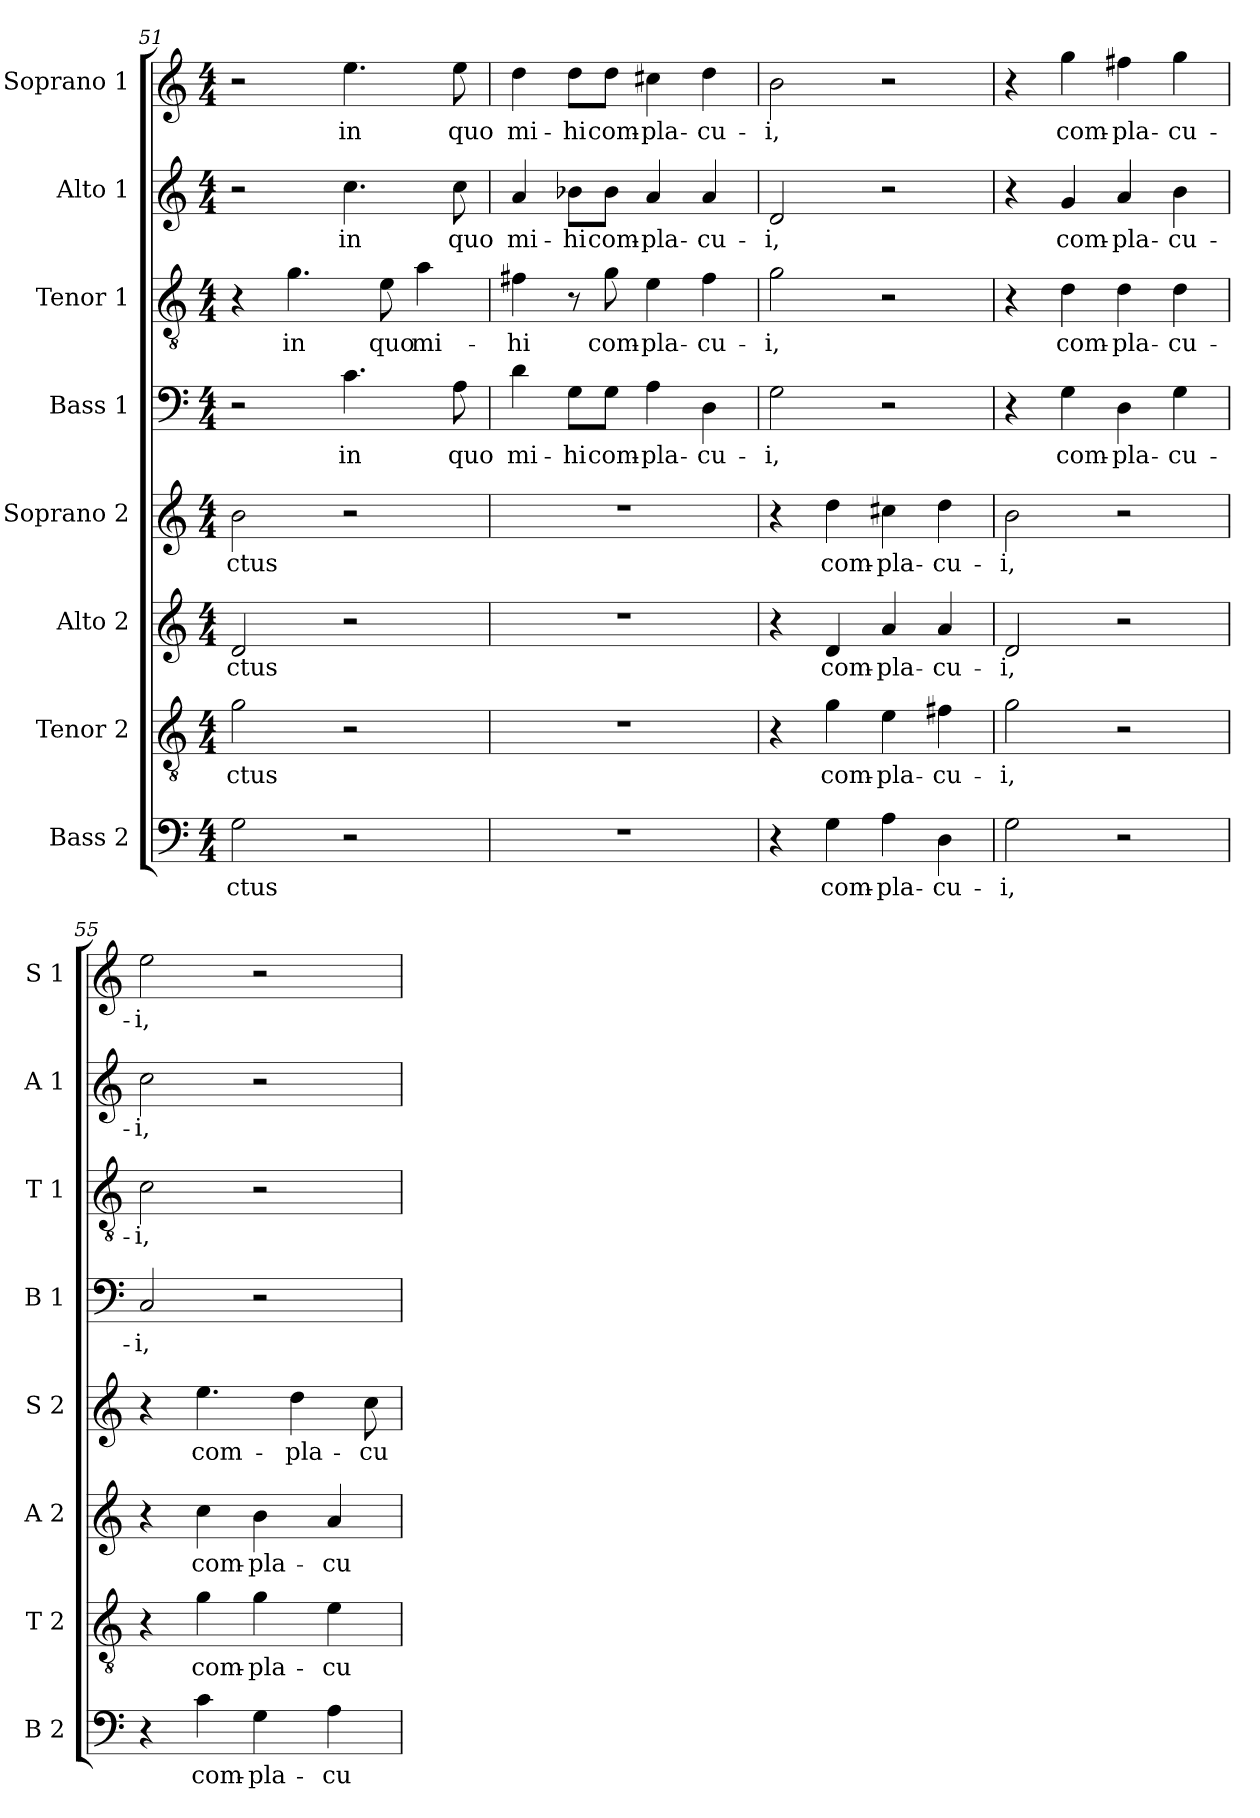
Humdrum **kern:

**kern	**text	**kern	**text	**kern	**text	**kern	**text	**kern	**text	**kern	**text	**kern	**text	**kern	**text
*part8	*part8	*part7	*part7	*part6	*part6	*part5	*part5	*part4	*part4	*part3	*part3	*part2	*part2	*part1	*part1
*staff8	*staff8	*staff7	*staff7	*staff6	*staff6	*staff5	*staff5	*staff4	*staff4	*staff3	*staff3	*staff2	*staff2	*staff1	*staff1
*I"Bass 2	*	*I"Tenor 2	*	*I"Alto 2	*	*I"Soprano 2	*	*I"Bass 1	*	*I"Tenor 1	*	*I"Alto 1	*	*I"Soprano 1	*
*I'B 2	*	*I'T 2	*	*I'A 2	*	*I'S 2	*	*I'B 1	*	*I'T 1	*	*I'A 1	*	*I'S 1	*
*clefF4	*	*clefGv2	*	*clefG2	*	*clefG2	*	*clefF4	*	*clefGv2	*	*clefG2	*	*clefG2	*
*k[]	*	*k[]	*	*k[]	*	*k[]	*	*k[]	*	*k[]	*	*k[]	*	*k[]	*
*C:	*	*C:	*	*C:	*	*C:	*	*C:	*	*C:	*	*C:	*	*C:	*
*M4/4	*	*M4/4	*	*M4/4	*	*M4/4	*	*M4/4	*	*M4/4	*	*M4/4	*	*M4/4	*
=51	=51	=51	=51	=51	=51	=51	=51	=51	=51	=51	=51	=51	=51	=51	=51
!	!LO:LY:b	!	!LO:LY:b	!	!LO:LY:b	!	!LO:LY:b	!	!	!	!	!	!	!	!
2G\	-ctus	2g\	-ctus	2d/	-ctus	2b\	-ctus	2r	.	4r	.	2r	.	2r	.
!	!	!	!	!	!	!	!	!	!	!	!LO:LY:b	!	!	!	!
.	.	.	.	.	.	.	.	.	.	4.g\	in	.	.	.	.
!	!	!	!	!	!	!	!	!	!LO:LY:b	!	!	!	!LO:LY:b	!	!LO:LY:b
2r	.	2r	.	2r	.	2r	.	4.c\	in	.	.	4.cc\	in	4.ee\	in
!	!	!	!	!	!	!	!	!	!	!	!LO:LY:b	!	!	!	!
.	.	.	.	.	.	.	.	.	.	8e\	quo	.	.	.	.
!	!	!	!	!	!	!	!	!	!	!	!LO:LY:b	!	!	!	!
.	.	.	.	.	.	.	.	.	.	4a\	mi-	.	.	.	.
!	!	!	!	!	!	!	!	!	!LO:LY:b	!	!	!	!LO:LY:b	!	!LO:LY:b
.	.	.	.	.	.	.	.	8A\	quo	.	.	8cc\	quo	8ee\	quo
=52	=52	=52	=52	=52	=52	=52	=52	=52	=52	=52	=52	=52	=52	=52	=52
!	!	!	!	!	!	!	!	!	!LO:LY:b	!	!LO:LY:b	!	!LO:LY:b	!	!LO:LY:b
1r	.	1r	.	1r	.	1r	.	4d\	mi-	4f#X\	-hi	4a/	mi-	4dd\	mi-
!	!	!	!	!	!	!	!	!	!LO:LY:b	!	!	!	!LO:LY:b	!	!LO:LY:b
.	.	.	.	.	.	.	.	8G\L	-hi	8r	.	8b-X\L	-hi	8dd\L	-hi
!	!	!	!	!	!	!	!	!	!LO:LY:b	!	!LO:LY:b	!	!LO:LY:b	!	!LO:LY:b
.	.	.	.	.	.	.	.	8G\J	com-	8g\	com-	8b-\J	com-	8dd\J	com-
!	!	!	!	!	!	!	!	!	!LO:LY:b	!	!LO:LY:b	!	!LO:LY:b	!	!LO:LY:b
.	.	.	.	.	.	.	.	4A\	-pla-	4e\	-pla-	4a/	-pla-	4cc#X\	-pla-
!	!	!	!	!	!	!	!	!	!LO:LY:b	!	!LO:LY:b	!	!LO:LY:b	!	!LO:LY:b
.	.	.	.	.	.	.	.	4D\	-cu-	4f#\	-cu-	4a/	-cu-	4dd\	-cu-
=53	=53	=53	=53	=53	=53	=53	=53	=53	=53	=53	=53	=53	=53	=53	=53
!	!	!	!	!	!	!	!	!	!LO:LY:b	!	!LO:LY:b	!	!LO:LY:b	!	!LO:LY:b
4r	.	4r	.	4r	.	4r	.	2G\	-i,	2g\	-i,	2d/	-i,	2b\	-i,
!	!LO:LY:b	!	!LO:LY:b	!	!LO:LY:b	!	!LO:LY:b	!	!	!	!	!	!	!	!
4G\	com-	4g\	com-	4d/	com-	4dd\	com-	.	.	.	.	.	.	.	.
!	!LO:LY:b	!	!LO:LY:b	!	!LO:LY:b	!	!LO:LY:b	!	!	!	!	!	!	!	!
4A\	-pla-	4e\	-pla-	4a/	-pla-	4cc#X\	-pla-	2r	.	2r	.	2r	.	2r	.
!	!LO:LY:b	!	!LO:LY:b	!	!LO:LY:b	!	!LO:LY:b	!	!	!	!	!	!	!	!
4D\	-cu-	4f#X\	-cu-	4a/	-cu-	4dd\	-cu-	.	.	.	.	.	.	.	.
=54	=54	=54	=54	=54	=54	=54	=54	=54	=54	=54	=54	=54	=54	=54	=54
!	!LO:LY:b	!	!LO:LY:b	!	!LO:LY:b	!	!LO:LY:b	!	!	!	!	!	!	!	!
2G\	-i,	2g\	-i,	2d/	-i,	2b\	-i,	4r	.	4r	.	4r	.	4r	.
!	!	!	!	!	!	!	!	!	!LO:LY:b	!	!LO:LY:b	!	!LO:LY:b	!	!LO:LY:b
.	.	.	.	.	.	.	.	4G\	com-	4d\	com-	4g/	com-	4gg\	com-
!	!	!	!	!	!	!	!	!	!LO:LY:b	!	!LO:LY:b	!	!LO:LY:b	!	!LO:LY:b
2r	.	2r	.	2r	.	2r	.	4D\	-pla-	4d\	-pla-	4a/	-pla-	4ff#X\	-pla-
!	!	!	!	!	!	!	!	!	!LO:LY:b	!	!LO:LY:b	!	!LO:LY:b	!	!LO:LY:b
.	.	.	.	.	.	.	.	4G\	-cu-	4d\	-cu-	4b\	-cu-	4gg\	-cu-
!!LO:PB:g=z
=55	=55	=55	=55	=55	=55	=55	=55	=55	=55	=55	=55	=55	=55	=55	=55
!	!	!	!	!	!	!	!	!	!LO:LY:b	!	!LO:LY:b	!	!LO:LY:b	!	!LO:LY:b
4r	.	4r	.	4r	.	4r	.	2C/	-i,	2c\	-i,	2cc\	-i,	2ee\	-i,
!	!LO:LY:b	!	!LO:LY:b	!	!LO:LY:b	!	!LO:LY:b	!	!	!	!	!	!	!	!
4c\	com-	4g\	com-	4cc\	com-	4.ee\	com-	.	.	.	.	.	.	.	.
!	!LO:LY:b	!	!LO:LY:b	!	!LO:LY:b	!	!	!	!	!	!	!	!	!	!
4G\	-pla-	4g\	-pla-	4b\	-pla-	.	.	2r	.	2r	.	2r	.	2r	.
!	!	!	!	!	!	!	!LO:LY:b	!	!	!	!	!	!	!	!
.	.	.	.	.	.	4dd\	-pla-	.	.	.	.	.	.	.	.
!	!LO:LY:b	!	!LO:LY:b	!	!LO:LY:b	!	!	!	!	!	!	!	!	!	!
4A\	-cu-	4e\	-cu-	4a/	-cu-	.	.	.	.	.	.	.	.	.	.
!	!	!	!	!	!	!	!LO:LY:b	!	!	!	!	!	!	!	!
.	.	.	.	.	.	8cc\	-cu-	.	.	.	.	.	.	.	.
=	=	=	=	=	=	=	=	=	=	=	=	=	=	=	=
*-	*-	*-	*-	*-	*-	*-	*-	*-	*-	*-	*-	*-	*-	*-	*-
